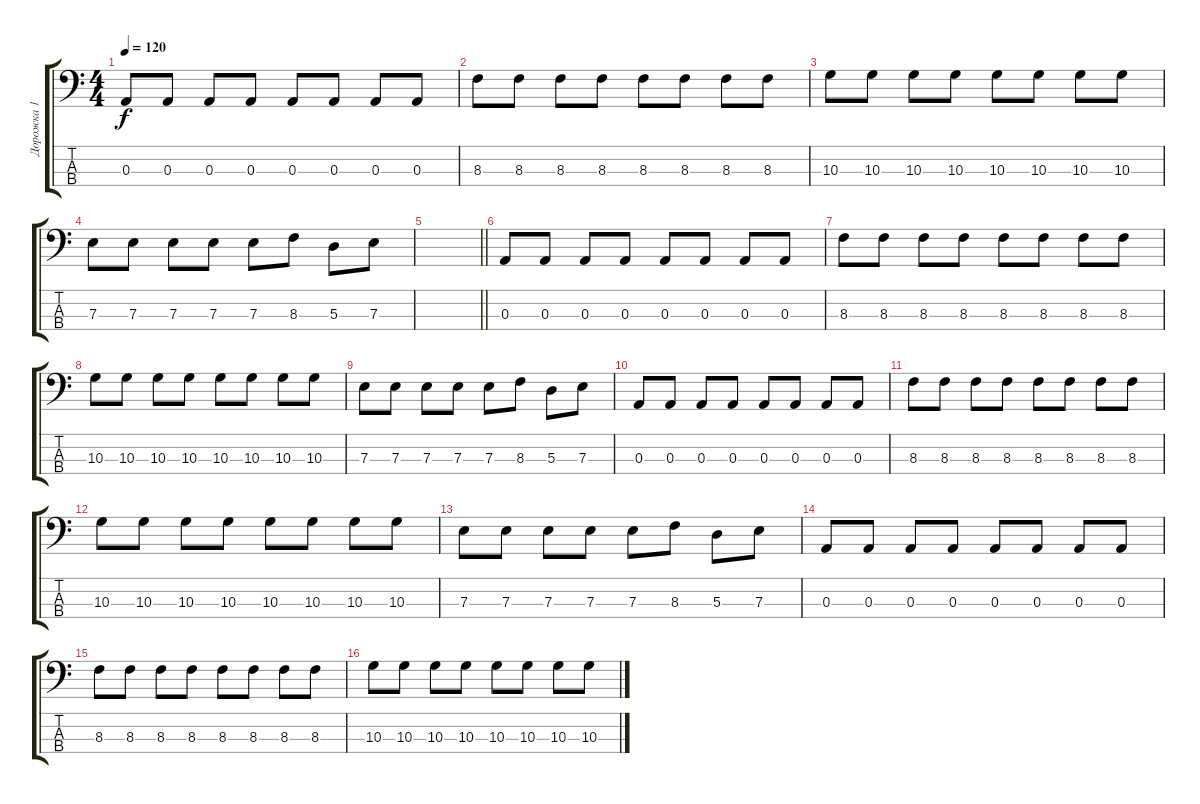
\track ("Дорожка 1" "Дорожка 1") {instrument electricbassfinger}
\staff {score tabs}
\tuning (G2 D2 A1 E1) {hide}
\ts (4 4)
\tempo 120
\clef f4
\ks c
0.3.8{dy f} 0.3.8 0.3.8 0.3.8 0.3.8 0.3.8 0.3.8 0.3.8 |
8.3.8 8.3.8 8.3.8 8.3.8 8.3.8 8.3.8 8.3.8 8.3.8 |
10.3.8 10.3.8 10.3.8 10.3.8 10.3.8 10.3.8 10.3.8 10.3.8 |
7.3.8 7.3.8 7.3.8 7.3.8 7.3.8 8.3.8 5.3.8 7.3.8 |
\barLineRight lightlight
|
0.3.8 0.3.8 0.3.8 0.3.8 0.3.8 0.3.8 0.3.8 0.3.8 |
8.3.8 8.3.8 8.3.8 8.3.8 8.3.8 8.3.8 8.3.8 8.3.8 |
10.3.8 10.3.8 10.3.8 10.3.8 10.3.8 10.3.8 10.3.8 10.3.8 |
7.3.8 7.3.8 7.3.8 7.3.8 7.3.8 8.3.8 5.3.8 7.3.8 |
0.3.8 0.3.8 0.3.8 0.3.8 0.3.8 0.3.8 0.3.8 0.3.8 |
8.3.8 8.3.8 8.3.8 8.3.8 8.3.8 8.3.8 8.3.8 8.3.8 |
10.3.8 10.3.8 10.3.8 10.3.8 10.3.8 10.3.8 10.3.8 10.3.8 |
7.3.8 7.3.8 7.3.8 7.3.8 7.3.8 8.3.8 5.3.8 7.3.8 |
0.3.8 0.3.8 0.3.8 0.3.8 0.3.8 0.3.8 0.3.8 0.3.8 |
8.3.8 8.3.8 8.3.8 8.3.8 8.3.8 8.3.8 8.3.8 8.3.8 |
10.3.8 10.3.8 10.3.8 10.3.8 10.3.8 10.3.8 10.3.8 10.3.8
